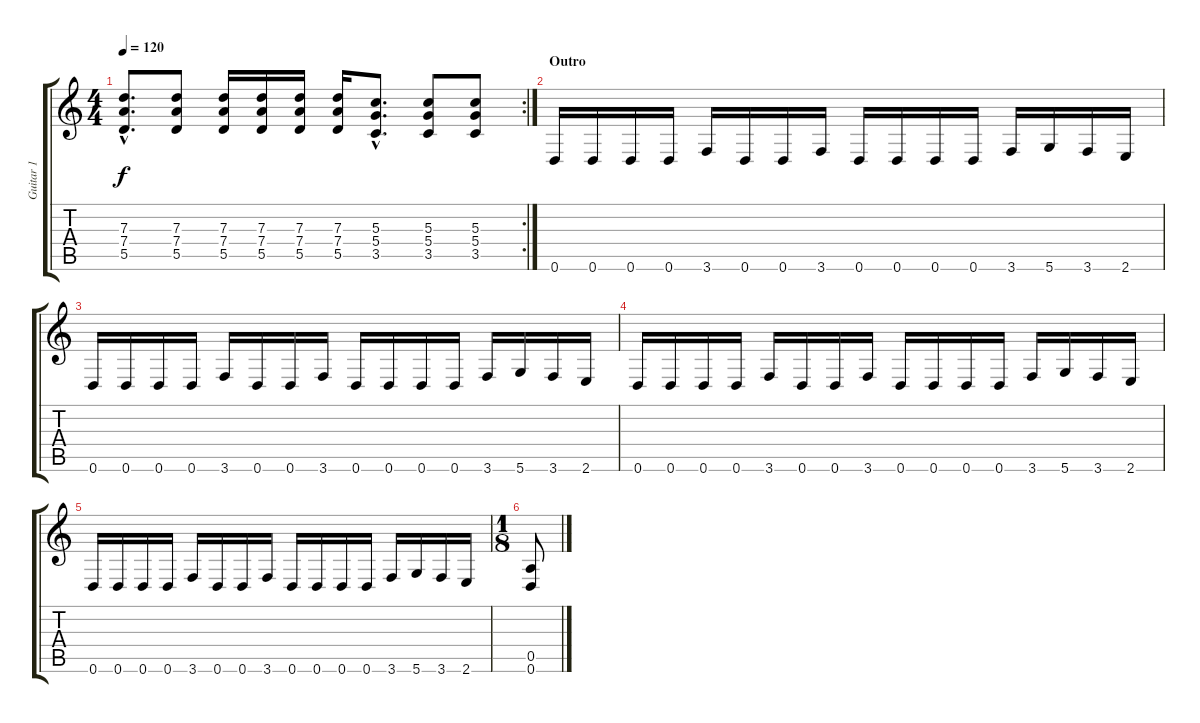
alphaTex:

\track ("Guitar 1" "Guitar 1") {instrument distortionguitar}
\staff {score tabs}
\tuning (E4 B3 G3 D3 A2 D2) {hide}
\rc 2
\ts (4 4)
\tempo 120
\clef g2
\ks c
(7.3{hac} 7.4{hac} 5.5{hac}).8{d dy f} (7.3 7.4 5.5).8 (7.3 7.4 5.5).16 (7.3 7.4 5.5).16 (7.3 7.4 5.5).16 (7.3 7.4 5.5).16 (5.3{hac} 5.4{hac} 3.5{hac}).8{d} (5.3 5.4 3.5).8 (5.3 5.4 3.5).8 |
\section ("" "Outro")
0.6.16{volume 15} 0.6.16 0.6.16 0.6.16 3.6.16 0.6.16 0.6.16 3.6.16 0.6.16 0.6.16 0.6.16 0.6.16 3.6.16 5.6.16 3.6.16 2.6.16 |
0.6.16 0.6.16 0.6.16 0.6.16 3.6.16 0.6.16 0.6.16 3.6.16 0.6.16 0.6.16 0.6.16 0.6.16 3.6.16 5.6.16 3.6.16 2.6.16 |
0.6.16 0.6.16 0.6.16 0.6.16 3.6.16 0.6.16 0.6.16 3.6.16 0.6.16 0.6.16 0.6.16 0.6.16 3.6.16 5.6.16 3.6.16 2.6.16 |
0.6.16 0.6.16 0.6.16 0.6.16 3.6.16 0.6.16 0.6.16 3.6.16 0.6.16 0.6.16 0.6.16 0.6.16 3.6.16 5.6.16 3.6.16 2.6.16 |
\ts (1 8)
(0.5 0.6).8
